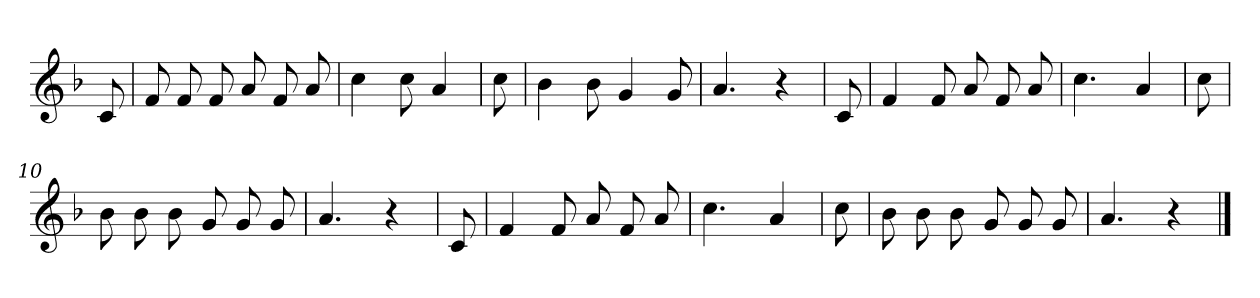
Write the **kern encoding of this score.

**kern
*part1
*staff1
*clefG2
*k[b-]
*F:
=
8c
=1
8f
8f
8f
8a
8f
8a
=2
4cc
8cc
4a
=3
8cc
=4
4b-
8b-
4g
8g
=5
4.a
4r
=6
8c
=7
4f
8f
8a
8f
8a
=8
4.cc
4a
=9
8cc
=10
8b-
8b-
8b-
8g
8g
8g
=11
4.a
4r
=12
8c
=13
4f
8f
8a
8f
8a
=14
4.cc
4a
=15
8cc
=16
8b-
8b-
8b-
8g
8g
8g
=17
4.a
4r
==
*-
